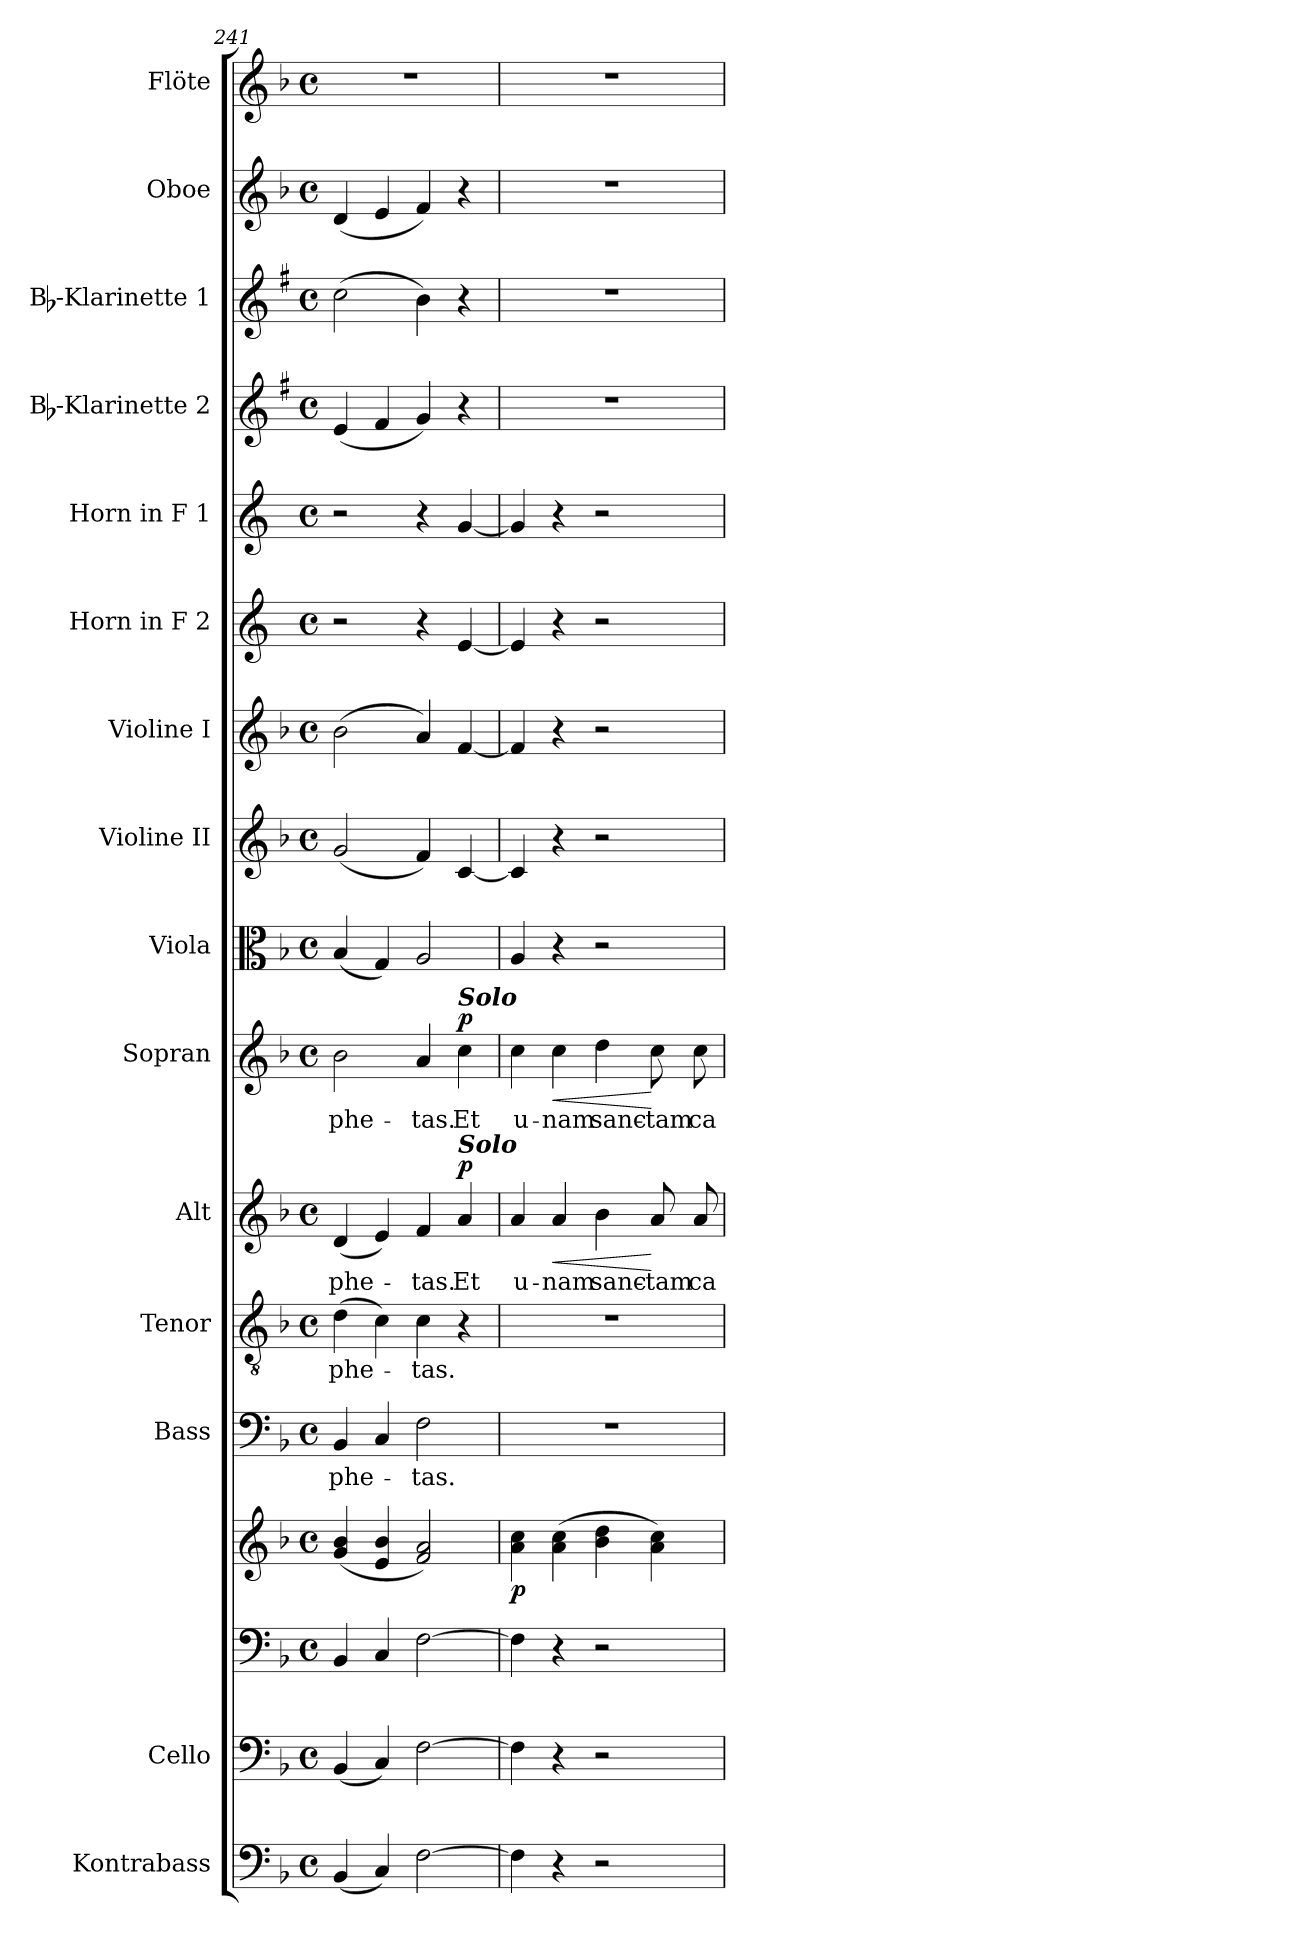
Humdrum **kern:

**kern	**kern	**kern	**kern	**dynam	**kern	**text	**kern	**text	**kern	**text	**dynam	**kern	**text	**dynam	**kern	**kern	**kern	**kern	**kern	**kern	**kern	**kern	**kern
*part16	*part15	*part14	*part14	*part14	*part13	*part13	*part12	*part12	*part11	*part11	*part11	*part10	*part10	*part10	*part9	*part8	*part7	*part6	*part5	*part4	*part3	*part2	*part1
*staff17	*staff16	*staff15	*staff14	*staff14/15	*staff13	*staff13	*staff12	*staff12	*staff11	*staff11	*staff11	*staff10	*staff10	*staff10	*staff9	*staff8	*staff7	*staff6	*staff5	*staff4	*staff3	*staff2	*staff1
*I"Kontrabass	*I"Cello	*	*	*	*I"Bass	*	*I"Tenor	*	*I"Alt	*	*	*I"Sopran	*	*	*I"Viola	*I"Violine II	*I"Violine I	*I"Horn in F 2	*I"Horn in F 1	*I"Bb-Klarinette 2	*I"Bb-Klarinette 1	*I"Oboe	*I"Flöte
*I'Kb.	*	*	*	*	*I'B.	*	*I'T.	*	*I'A.	*	*	*I'S.	*	*	*I'Vla.	*I'Vl. II	*I'Vl. I	*	*	*I'Bb Kl. 2	*I'Bb Kl. 1	*I'Ob.	*I'Fl.
!!LO:PB:g=z
*clefF4	*clefF4	*clefF4	*clefG2	*	*clefF4	*	*clefGv2	*	*clefG2	*	*	*clefG2	*	*	*clefC3	*clefG2	*clefG2	*clefG2	*clefG2	*clefG2	*clefG2	*clefG2	*clefG2
*ITrd7c12	*	*	*	*	*	*	*	*	*	*	*	*	*	*	*	*	*	*ITrd4c7	*ITrd4c7	*ITrd1c2	*ITrd1c2	*	*
*k[b-]	*k[b-]	*k[b-]	*k[b-]	*	*k[b-]	*	*k[b-]	*	*k[b-]	*	*	*k[b-]	*	*	*k[b-]	*k[b-]	*k[b-]	*k[b-]	*k[b-]	*k[b-]	*k[b-]	*k[b-]	*k[b-]
*F:	*F:	*F:	*F:	*	*F:	*	*F:	*	*F:	*	*	*F:	*	*	*F:	*F:	*F:	*F:	*F:	*F:	*F:	*F:	*F:
*M4/4	*M4/4	*M4/4	*M4/4	*	*M4/4	*	*M4/4	*	*M4/4	*	*	*M4/4	*	*	*M4/4	*M4/4	*M4/4	*M4/4	*M4/4	*M4/4	*M4/4	*M4/4	*M4/4
*met(c)	*met(c)	*met(c)	*met(c)	*	*met(c)	*	*met(c)	*	*met(c)	*	*	*met(c)	*	*	*met(c)	*met(c)	*met(c)	*met(c)	*met(c)	*met(c)	*met(c)	*met(c)	*met(c)
=241	=241	=241	=241	=241	=241	=241	=241	=241	=241	=241	=241	=241	=241	=241	=241	=241	=241	=241	=241	=241	=241	=241	=241
!	!	!	!	!	!	!LO:LY:b	!	!LO:LY:b	!	!LO:LY:b	!	!	!LO:LY:b	!	!	!	!	!	!	!	!	!	!
(<4BBB-/	(<4BB-/	4BB-/	(<4g/ 4b-/	.	4BB-/	-phe-	(>4d\	-phe-	(<4d/	-phe-	.	2b-\	-phe-	.	(<4B-/	(<2g/	(>2b-\	2r	2r	(<4d/	(>2b-\	(<4d/	1r
4CC/)	4C/)	4C/	4e/ 4b-/	.	4C/	.	4c\)	.	4e/)	.	.	.	.	.	4G/)	.	.	.	.	4e/	.	4e/	.
!	!	!	!	!	!	!LO:LY:b	!	!LO:LY:b	!	!LO:LY:b	!	!	!LO:LY:b	!	!	!	!	!	!	!	!	!	!
[2FF\	[2F\	[2F\	2f/ 2a/)	.	2F\	-tas.	4c\	-tas.	4f/	-tas.	.	4a/	-tas.	.	2A/	4f/)	4a/)	4r	4r	4f/)	4a\)	4f/)	.
!	!	!	!	!	!	!	!	!	!	!	!	!LO:TX:a:Bi:t=Solo	!	!	!	!	!	!	!	!	!	!	!
!	!	!	!	!	!	!	!	!	!LO:TX:a:Bi:t=Solo	!	!	!	!	!	!	!	!	!	!	!	!	!	!
!	!	!	!	!	!	!	!	!	!	!LO:LY:b	!LO:DY:a	!	!LO:LY:b	!LO:DY:a	!	!	!	!	!	!	!	!	!
.	.	.	.	.	.	.	4r	.	4a/	Et	p	4cc\	Et	p	.	[4c/	[4f/	[4A/	[4c/	4r	4r	4r	.
=242	=242	=242	=242	=242	=242	=242	=242	=242	=242	=242	=242	=242	=242	=242	=242	=242	=242	=242	=242	=242	=242	=242	=242
!	!	!	!	!LO:DY:b	!	!	!	!	!	!LO:LY:b	!	!	!LO:LY:b	!	!	!	!	!	!	!	!	!	!
4FF\]	4F\]	4F\]	4a\ 4cc\	p	1r	.	1r	.	4a/	u-	.	4cc\	u-	.	4A/	4c/]	4f/]	4A/]	4c/]	1r	1r	1r	1r
!	!	!	!	!	!	!	!	!	!	!LO:LY:b	!LO:HP:b	!	!LO:LY:b	!LO:HP:b	!	!	!	!	!	!	!	!	!
4r	4r	4r	(>4a\ 4cc\	.	.	.	.	.	4a/	-nam	<	4cc\	-nam	<	4r	4r	4r	4r	4r	.	.	.	.
!	!	!	!	!	!	!	!	!	!	!LO:LY:b	!	!	!LO:LY:b	!	!	!	!	!	!	!	!	!	!
2r	2r	2r	4b-\ 4dd\	.	.	.	.	.	4b-\	sanc-	.	4dd\	sanc-	.	2r	2r	2r	2r	2r	.	.	.	.
!	!	!	!	!	!	!	!	!	!	!LO:LY:b	!	!	!LO:LY:b	!	!	!	!	!	!	!	!	!	!
.	.	.	4a\ 4cc\)	.	.	.	.	.	8a/	-tam	[	8cc\	-tam	[	.	.	.	.	.	.	.	.	.
!	!	!	!	!	!	!	!	!	!	!LO:LY:b	!	!	!LO:LY:b	!	!	!	!	!	!	!	!	!	!
.	.	.	.	.	.	.	.	.	8a/	ca-	.	8cc\	ca-	.	.	.	.	.	.	.	.	.	.
=	=	=	=	=	=	=	=	=	=	=	=	=	=	=	=	=	=	=	=	=	=	=	=
*-	*-	*-	*-	*-	*-	*-	*-	*-	*-	*-	*-	*-	*-	*-	*-	*-	*-	*-	*-	*-	*-	*-	*-
